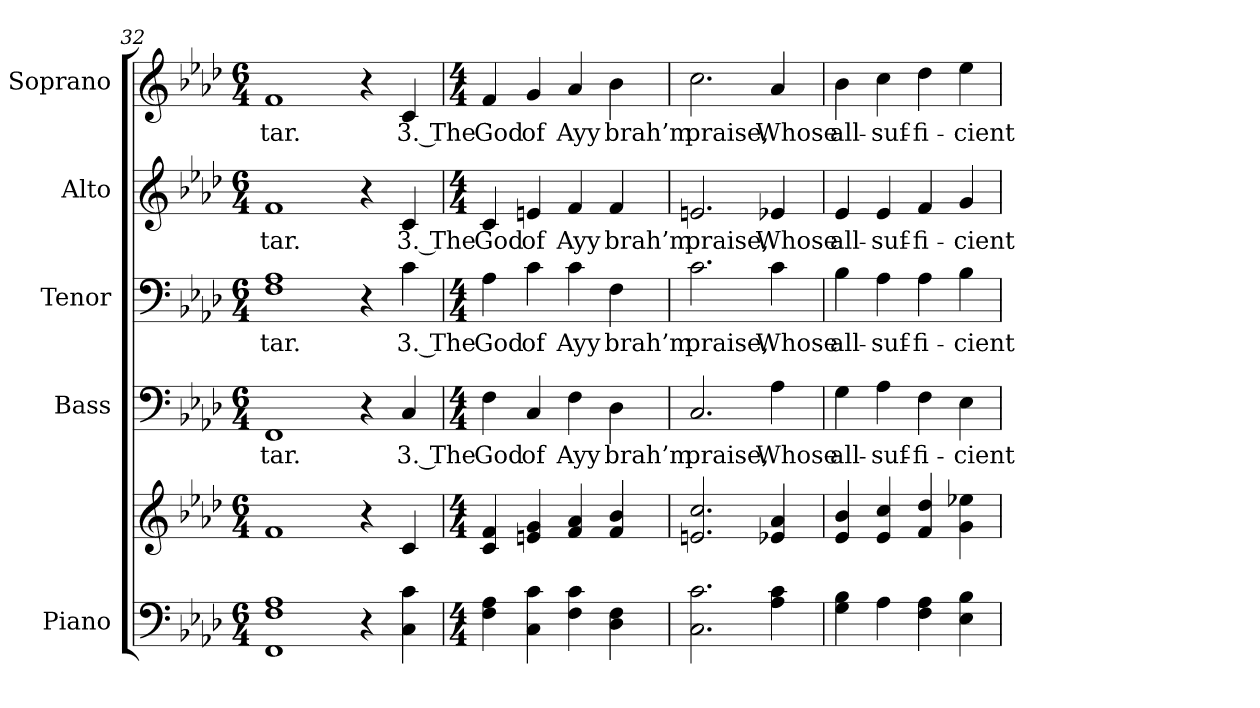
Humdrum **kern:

**kern	**kern	**kern	**text	**kern	**text	**kern	**text	**kern	**text
*part5	*part5	*part4	*part4	*part3	*part3	*part2	*part2	*part1	*part1
*staff6	*staff5	*staff4	*staff4	*staff3	*staff3	*staff2	*staff2	*staff1	*staff1
*I"Piano	*	*I"Bass	*	*I"Tenor	*	*I"Alto	*	*I"Soprano	*
*I'Pno.	*	*I'B.	*	*I'T.	*	*I'A.	*	*I'S.	*
*clefF4	*clefG2	*clefF4	*	*clefF4	*	*clefG2	*	*clefG2	*
*k[b-e-a-d-]	*k[b-e-a-d-]	*k[b-e-a-d-]	*	*k[b-e-a-d-]	*	*k[b-e-a-d-]	*	*k[b-e-a-d-]	*
*A-:	*A-:	*A-:	*	*A-:	*	*A-:	*	*A-:	*
*M6/4	*M6/4	*M6/4	*	*M6/4	*	*M6/4	*	*M6/4	*
=32	=32	=32	=32	=32	=32	=32	=32	=32	=32
!	!	!	!LO:LY:b:color=#000000	!	!	!	!	!	!
!	!	!	!	!	!LO:LY:b:color=#000000	!	!	!	!
!	!	!	!	!	!	!	!LO:LY:b:color=#000000	!	!
!	!	!	!	!	!	!	!	!	!LO:LY:b:color=#000000
1FFi 1Fi 1A-i	1fi	1FFi	tar.	1Fi 1A-i	tar.	1fi	tar.	1fi	tar.
4r	4r	4r	.	4r	.	4r	.	4r	.
!	!	!	!LO:LY:b:color=#000000	!	!	!	!	!	!
!	!	!	!	!	!LO:LY:b:color=#000000	!	!	!	!
!	!	!	!	!	!	!	!LO:LY:b:color=#000000	!	!
!	!	!	!	!	!	!	!	!	!LO:LY:b:color=#000000
4Ci\ 4ci	4ci/	4Ci/	3. The	4ci\	3. The	4ci/	3. The	4ci/	3. The
!!LO:PB:g=z
=33	=33	=33	=33	=33	=33	=33	=33	=33	=33
*M4/4	*M4/4	*M4/4	*	*M4/4	*	*M4/4	*	*M4/4	*
!	!	!	!LO:LY:b:color=#000000	!	!	!	!	!	!
!	!	!	!	!	!LO:LY:b:color=#000000	!	!	!	!
!	!	!	!	!	!	!	!LO:LY:b:color=#000000	!	!
!	!	!	!	!	!	!	!	!	!LO:LY:b:color=#000000
4Fi\ 4A-i	4ci/ 4fi	4Fi\	God	4A-i\	God	4ci/	God	4fi/	God
!	!	!	!LO:LY:b:color=#000000	!	!	!	!	!	!
!	!	!	!	!	!LO:LY:b:color=#000000	!	!	!	!
!	!	!	!	!	!	!	!LO:LY:b:color=#000000	!	!
!	!	!	!	!	!	!	!	!	!LO:LY:b:color=#000000
4Ci\ 4ci	4eni/ 4gi	4Ci/	of	4ci\	of	4eni/	of	4gi/	of
!	!	!	!LO:LY:b:color=#000000	!	!	!	!	!	!
!	!	!	!	!	!LO:LY:b:color=#000000	!	!	!	!
!	!	!	!	!	!	!	!LO:LY:b:color=#000000	!	!
!	!	!	!	!	!	!	!	!	!LO:LY:b:color=#000000
4Fi\ 4ci	4fi/ 4a-i	4Fi\	Ayy	4ci\	Ayy	4fi/	Ayy	4a-i/	Ayy
!	!	!	!LO:LY:b:color=#000000	!	!	!	!	!	!
!	!	!	!	!	!LO:LY:b:color=#000000	!	!	!	!
!	!	!	!	!	!	!	!LO:LY:b:color=#000000	!	!
!	!	!	!	!	!	!	!	!	!LO:LY:b:color=#000000
4D-i\ 4Fi	4fi/ 4b-i	4D-i\	brah’m	4Fi\	brah’m	4fi/	brah’m	4b-i\	brah’m
=34	=34	=34	=34	=34	=34	=34	=34	=34	=34
!	!	!	!LO:LY:b:color=#000000	!	!	!	!	!	!
!	!	!	!	!	!LO:LY:b:color=#000000	!	!	!	!
!	!	!	!	!	!	!	!LO:LY:b:color=#000000	!	!
!	!	!	!	!	!	!	!	!	!LO:LY:b:color=#000000
2.Ci\ 2.ci	2.eni/ 2.cci	2.Ci/	praise,	2.ci\	praise,	2.eni/	praise,	2.cci\	praise,
!	!	!	!LO:LY:b:color=#000000	!	!	!	!	!	!
!	!	!	!	!	!LO:LY:b:color=#000000	!	!	!	!
!	!	!	!	!	!	!	!LO:LY:b:color=#000000	!	!
!	!	!	!	!	!	!	!	!	!LO:LY:b:color=#000000
4A-i\ 4ci	4e-Xi/ 4a-i	4A-i\	Whose	4ci\	Whose	4e-Xi/	Whose	4a-i/	Whose
!!LO:PB:g=z
=35	=35	=35	=35	=35	=35	=35	=35	=35	=35
!	!	!	!LO:LY:b:color=#000000	!	!	!	!	!	!
!	!	!	!	!	!LO:LY:b:color=#000000	!	!	!	!
!	!	!	!	!	!	!	!LO:LY:b:color=#000000	!	!
!	!	!	!	!	!	!	!	!	!LO:LY:b:color=#000000
4Gi\ 4B-i	4e-i/ 4b-i	4Gi\	all-	4B-i\	all-	4e-i/	all-	4b-i\	all-
!	!	!	!LO:LY:b:color=#000000	!	!	!	!	!	!
!	!	!	!	!	!LO:LY:b:color=#000000	!	!	!	!
!	!	!	!	!	!	!	!LO:LY:b:color=#000000	!	!
!	!	!	!	!	!	!	!	!	!LO:LY:b:color=#000000
4A-i\	4e-i/ 4cci	4A-i\	-suf-	4A-i\	-suf-	4e-i/	-suf-	4cci\	-suf-
!	!	!	!LO:LY:b:color=#000000	!	!	!	!	!	!
!	!	!	!	!	!LO:LY:b:color=#000000	!	!	!	!
!	!	!	!	!	!	!	!LO:LY:b:color=#000000	!	!
!	!	!	!	!	!	!	!	!	!LO:LY:b:color=#000000
4Fi\ 4A-i	4fi/ 4dd-i	4Fi\	-fi-	4A-i\	-fi-	4fi/	-fi-	4dd-i\	-fi-
!	!	!	!LO:LY:b:color=#000000	!	!	!	!	!	!
!	!	!	!	!	!LO:LY:b:color=#000000	!	!	!	!
!	!	!	!	!	!	!	!LO:LY:b:color=#000000	!	!
!	!	!	!	!	!	!	!	!	!LO:LY:b:color=#000000
4E-i\ 4B-i	4gi\ 4ee-Xi	4E-i\	-cient	4B-i\	-cient	4gi/	-cient	4ee-i\	-cient
=	=	=	=	=	=	=	=	=	=
*-	*-	*-	*-	*-	*-	*-	*-	*-	*-
